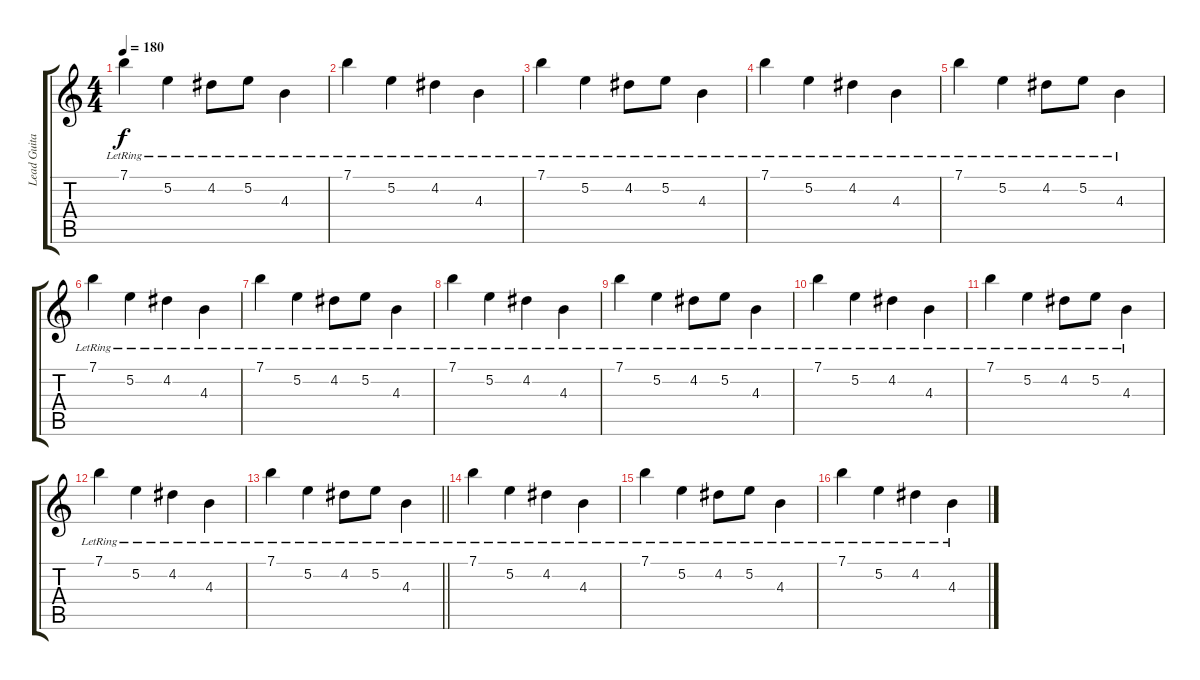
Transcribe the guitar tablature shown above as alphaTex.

\track ("Lead Guitar (J.H. Park)" "Lead Guita") {instrument overdrivenguitar}
\staff {score tabs}
\tuning (E4 B3 G3 D3 A2 E2) {hide}
\ts (4 4)
\tempo 180
\clef g2
\ks c
7.1{lr}.4{dy f} 5.2{lr}.4 4.2{lr}.8 5.2{lr}.8 4.3{lr}.4 |
7.1{lr}.4 5.2{lr}.4 4.2{lr}.4 4.3{lr}.4 |
7.1{lr}.4 5.2{lr}.4 4.2{lr}.8 5.2{lr}.8 4.3{lr}.4 |
7.1{lr}.4 5.2{lr}.4 4.2{lr}.4 4.3{lr}.4 |
7.1{lr}.4 5.2{lr}.4 4.2{lr}.8 5.2{lr}.8 4.3{lr}.4 |
7.1{lr}.4 5.2{lr}.4 4.2{lr}.4 4.3{lr}.4 |
7.1{lr}.4 5.2{lr}.4 4.2{lr}.8 5.2{lr}.8 4.3{lr}.4 |
7.1{lr}.4 5.2{lr}.4 4.2{lr}.4 4.3{lr}.4 |
7.1{lr}.4 5.2{lr}.4 4.2{lr}.8 5.2{lr}.8 4.3{lr}.4 |
7.1{lr}.4 5.2{lr}.4 4.2{lr}.4 4.3{lr}.4 |
7.1{lr}.4 5.2{lr}.4 4.2{lr}.8 5.2{lr}.8 4.3{lr}.4 |
7.1{lr}.4 5.2{lr}.4 4.2{lr}.4 4.3{lr}.4 |
\barLineRight lightlight
7.1{lr}.4 5.2{lr}.4 4.2{lr}.8 5.2{lr}.8 4.3{lr}.4 |
\section ("" "")
7.1{lr}.4 5.2{lr}.4 4.2{lr}.4 4.3{lr}.4 |
7.1{lr}.4 5.2{lr}.4 4.2{lr}.8 5.2{lr}.8 4.3{lr}.4 |
7.1{lr}.4 5.2{lr}.4 4.2{lr}.4 4.3{lr}.4
